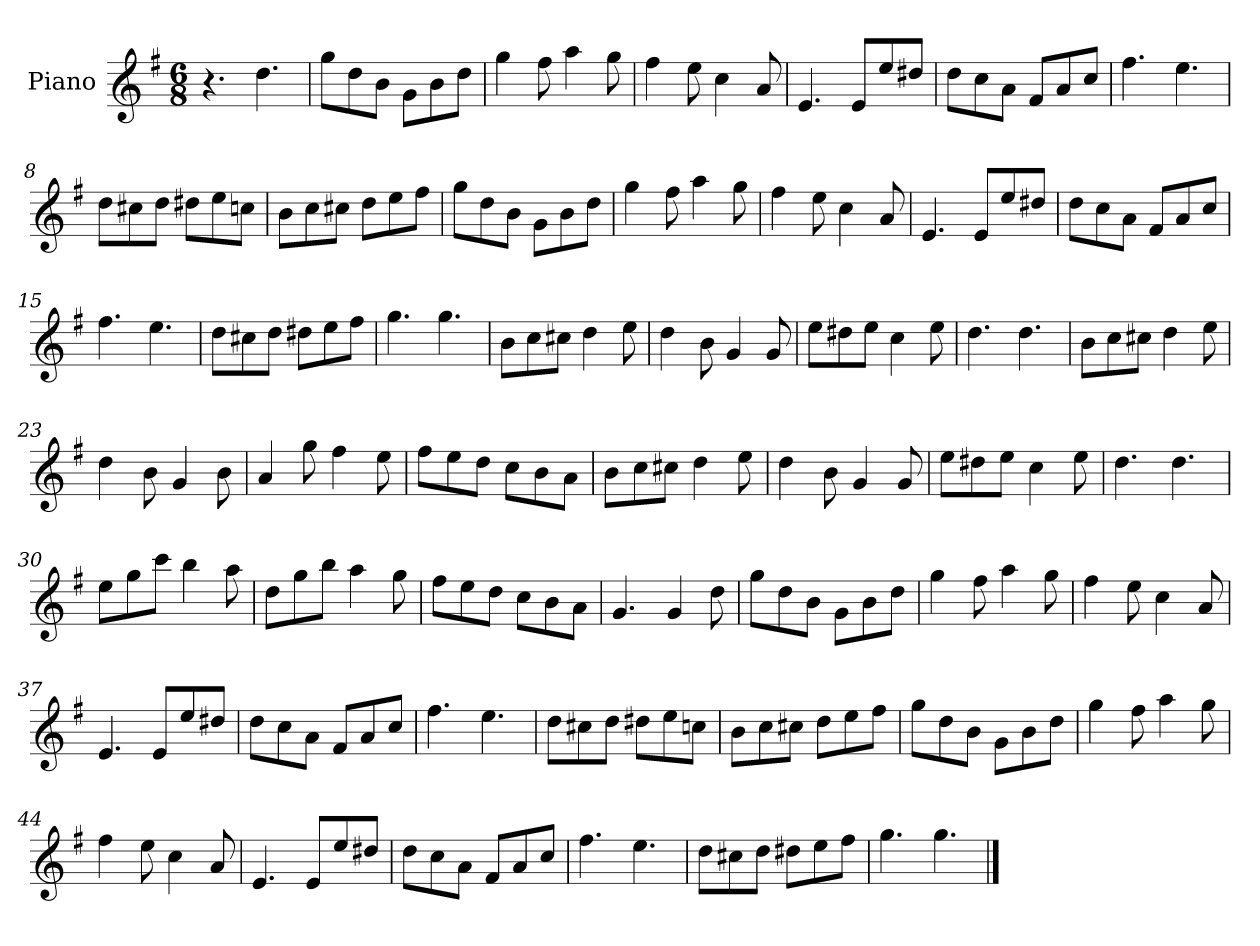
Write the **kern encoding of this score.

**kern
*part1
*staff1
*I"Piano
*I'Pno
*clefG2
*k[f#]
*M6/8
=1
4.r
4.dd\
=2
8gg\L
8dd\
8b\J
8g\L
8b\
8dd\J
=3
4gg\
8ff#\
4aa\
8gg\
=4
4ff#\
8ee\
4cc\
8a/
=5
4.e/
8e/L
8ee/
8dd#X/J
=6
8dd\L
8cc\
8a\J
8f#/L
8a/
8cc/J
=7
4.ff#\
4.ee\
=8
8dd\L
8cc#X\
8dd\J
8dd#X\L
8ee\
8ccn\J
=9
8b\L
8cc\
8cc#X\J
8dd\L
8ee\
8ff#\J
=10
8gg\L
8dd\
8b\J
8g\L
8b\
8dd\J
=11
4gg\
8ff#\
4aa\
8gg\
=12
4ff#\
8ee\
4cc\
8a/
=13
4.e/
8e/L
8ee/
8dd#X/J
=14
8dd\L
8cc\
8a\J
8f#/L
8a/
8cc/J
=15
4.ff#\
4.ee\
=16
8dd\L
8cc#X\
8dd\J
8dd#X\L
8ee\
8ff#\J
=17
4.gg\
4.gg\
=18
8b\L
8cc\
8cc#X\J
4dd\
8ee\
=19
4dd\
8b\
4g/
8g/
=20
8ee\L
8dd#X\
8ee\J
4cc\
8ee\
=21
4.dd\
4.dd\
=22
8b\L
8cc\
8cc#X\J
4dd\
8ee\
=23
4dd\
8b\
4g/
8b\
=24
4a/
8gg\
4ff#\
8ee\
=25
8ff#\L
8ee\
8dd\J
8cc\L
8b\
8a\J
=26
8b\L
8cc\
8cc#X\J
4dd\
8ee\
=27
4dd\
8b\
4g/
8g/
=28
8ee\L
8dd#X\
8ee\J
4cc\
8ee\
=29
4.dd\
4.dd\
=30
8ee\L
8gg\
8ccc\J
4bb\
8aa\
=31
8dd\L
8gg\
8bb\J
4aa\
8gg\
=32
8ff#\L
8ee\
8dd\J
8cc\L
8b\
8a\J
=33
4.g/
4g/
8dd\
=34
8gg\L
8dd\
8b\J
8g\L
8b\
8dd\J
=35
4gg\
8ff#\
4aa\
8gg\
=36
4ff#\
8ee\
4cc\
8a/
=37
4.e/
8e/L
8ee/
8dd#X/J
=38
8dd\L
8cc\
8a\J
8f#/L
8a/
8cc/J
=39
4.ff#\
4.ee\
=40
8dd\L
8cc#X\
8dd\J
8dd#X\L
8ee\
8ccn\J
=41
8b\L
8cc\
8cc#X\J
8dd\L
8ee\
8ff#\J
=42
8gg\L
8dd\
8b\J
8g\L
8b\
8dd\J
=43
4gg\
8ff#\
4aa\
8gg\
=44
4ff#\
8ee\
4cc\
8a/
=45
4.e/
8e/L
8ee/
8dd#X/J
=46
8dd\L
8cc\
8a\J
8f#/L
8a/
8cc/J
=47
4.ff#\
4.ee\
=48
8dd\L
8cc#X\
8dd\J
8dd#X\L
8ee\
8ff#\J
=49
4.gg\
4.gg\
==
*-
